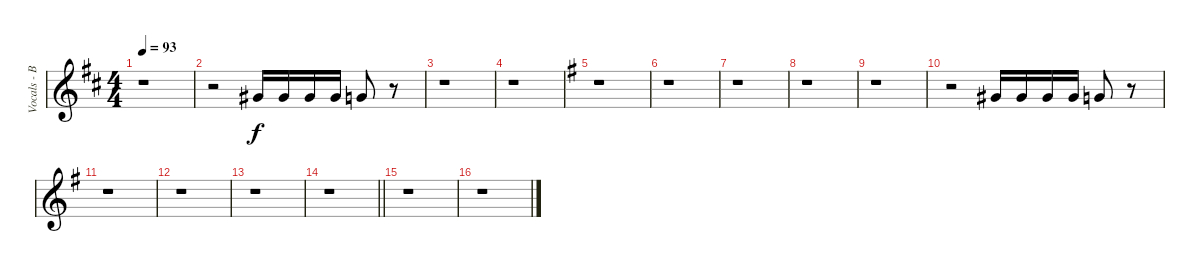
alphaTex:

\track ("Vocals - Bob Catley" "Vocals - B") {instrument frenchhorn}
\staff {score}
\tuning (E4 B3 G3 D3 A2 E2) {hide}
\ts (4 4)
\tempo 93
\clef g2
\ks bminor
r.1{dy f} |
r.2 4.1.16{balance 9 instrument mutedtrumpet} 4.1.16 4.1.16 4.1.16 3.1.8 r.8 |
r.1 |
r.1 |
\ks eminor
r.1 |
r.1 |
r.1 |
r.1 |
r.1 |
r.2 4.1.16{balance 9 instrument mutedtrumpet} 4.1.16 4.1.16 4.1.16 3.1.8 r.8 |
r.1 |
r.1 |
r.1 |
\barLineRight lightlight
r.1 |
r.1 |
r.1
